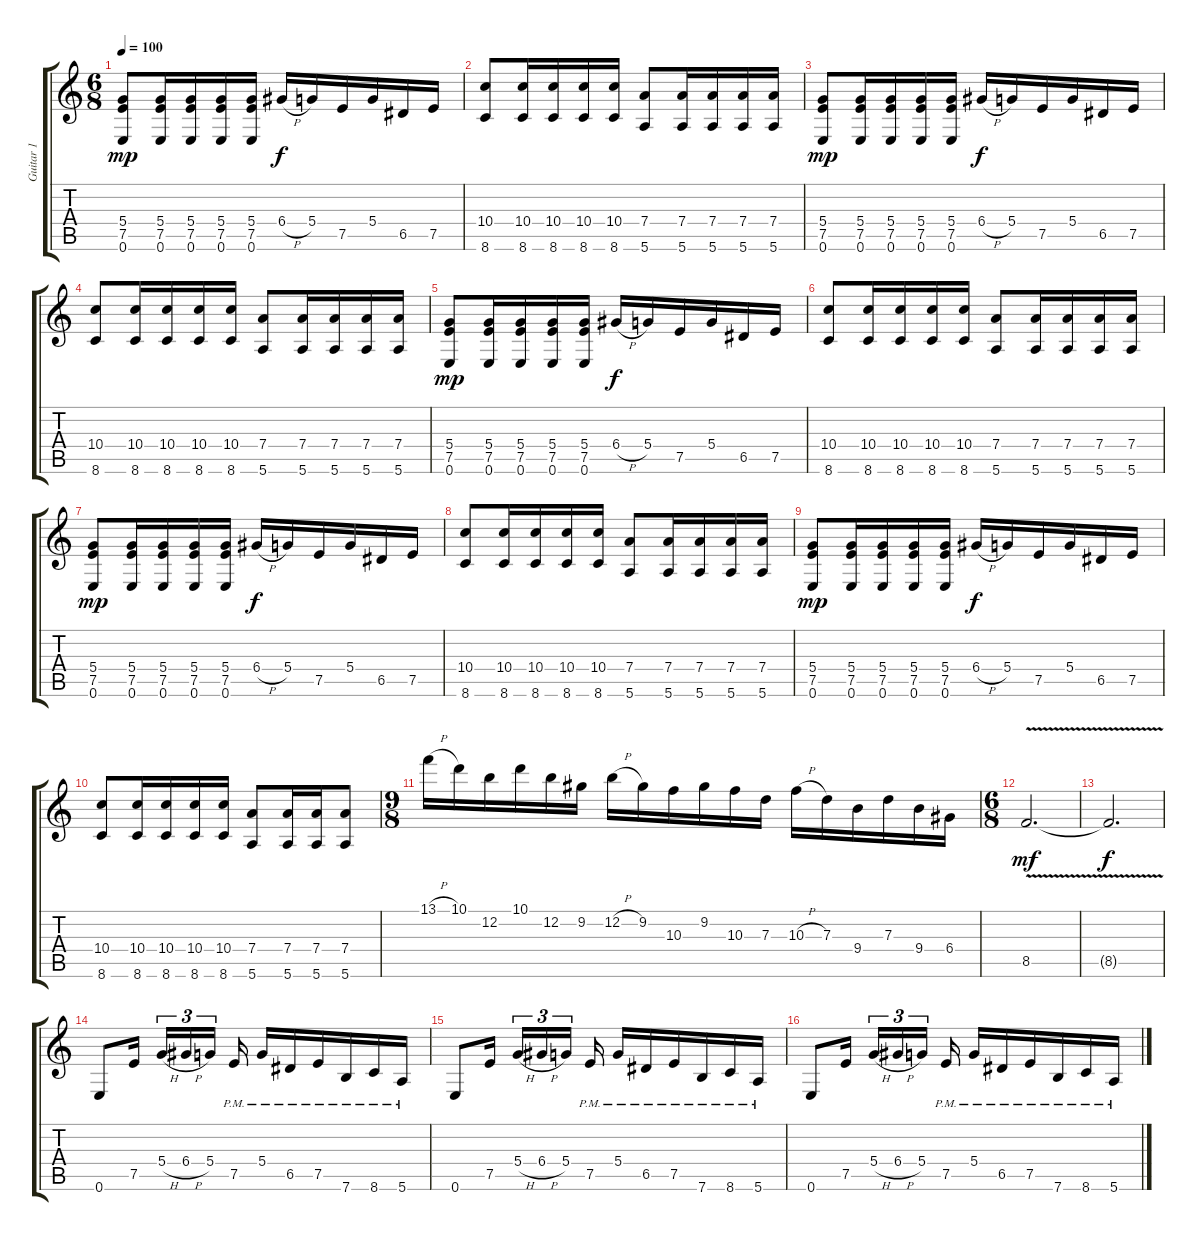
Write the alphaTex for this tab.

\track ("Guitar 1" "Guitar 1") {instrument distortionguitar}
\staff {score tabs}
\tuning (E4 B3 G3 D3 A2 E2) {hide}
\ts (6 8)
\tempo 100
\clef g2
\ks c
(5.4 7.5 0.6).8{dy mp} (5.4 7.5 0.6).16 (5.4 7.5 0.6).16 (5.4 7.5 0.6).16 (5.4 7.5 0.6).16 6.4{h}.16{dy f} 5.4.16 7.5.16 5.4.16 6.5.16 7.5.16 |
(10.4 8.6).8 (10.4 8.6).16 (10.4 8.6).16 (10.4 8.6).16 (10.4 8.6).16 (7.4 5.6).8 (7.4 5.6).16 (7.4 5.6).16 (7.4 5.6).16 (7.4 5.6).16 |
(5.4 7.5 0.6).8{dy mp} (5.4 7.5 0.6).16 (5.4 7.5 0.6).16 (5.4 7.5 0.6).16 (5.4 7.5 0.6).16 6.4{h}.16{dy f} 5.4.16 7.5.16 5.4.16 6.5.16 7.5.16 |
(10.4 8.6).8 (10.4 8.6).16 (10.4 8.6).16 (10.4 8.6).16 (10.4 8.6).16 (7.4 5.6).8 (7.4 5.6).16 (7.4 5.6).16 (7.4 5.6).16 (7.4 5.6).16 |
(5.4 7.5 0.6).8{dy mp} (5.4 7.5 0.6).16 (5.4 7.5 0.6).16 (5.4 7.5 0.6).16 (5.4 7.5 0.6).16 6.4{h}.16{dy f} 5.4.16 7.5.16 5.4.16 6.5.16 7.5.16 |
(10.4 8.6).8 (10.4 8.6).16 (10.4 8.6).16 (10.4 8.6).16 (10.4 8.6).16 (7.4 5.6).8 (7.4 5.6).16 (7.4 5.6).16 (7.4 5.6).16 (7.4 5.6).16 |
(5.4 7.5 0.6).8{dy mp} (5.4 7.5 0.6).16 (5.4 7.5 0.6).16 (5.4 7.5 0.6).16 (5.4 7.5 0.6).16 6.4{h}.16{dy f} 5.4.16 7.5.16 5.4.16 6.5.16 7.5.16 |
(10.4 8.6).8 (10.4 8.6).16 (10.4 8.6).16 (10.4 8.6).16 (10.4 8.6).16 (7.4 5.6).8 (7.4 5.6).16 (7.4 5.6).16 (7.4 5.6).16 (7.4 5.6).16 |
(5.4 7.5 0.6).8{dy mp} (5.4 7.5 0.6).16 (5.4 7.5 0.6).16 (5.4 7.5 0.6).16 (5.4 7.5 0.6).16 6.4{h}.16{dy f} 5.4.16 7.5.16 5.4.16 6.5.16 7.5.16 |
(10.4 8.6).8 (10.4 8.6).16 (10.4 8.6).16 (10.4 8.6).16 (10.4 8.6).16 (7.4 5.6).8 (7.4 5.6).16 (7.4 5.6).16 (7.4 5.6).8 |
\ts (9 8)
13.1{h}.16{volume 12} 10.1.16 12.2.16 10.1.16 12.2.16 9.2.16 12.2{h}.16 9.2.16 10.3.16 9.2.16 10.3.16 7.3.16 10.3{h}.16 7.3.16 9.4.16 7.3.16 9.4.16 6.4.16 |
\ts (6 8)
8.5{v}.2{d dy mf} |
8.5{t}.2{d dy f} |
0.6.8 7.5.16{beam splitsecondary} 5.4{h}.16{tu (3 2)} 6.4{h}.16{tu (3 2)} 5.4.16{tu (3 2) beam splitsecondary} 7.5{pm}.16 5.4{pm}.16 6.5{pm}.16 7.5{pm}.16 7.6{pm}.16 8.6{pm}.16 5.6{pm}.16 |
0.6.8 7.5.16{beam splitsecondary} 5.4{h}.16{tu (3 2)} 6.4{h}.16{tu (3 2)} 5.4.16{tu (3 2) beam splitsecondary} 7.5{pm}.16 5.4{pm}.16 6.5{pm}.16 7.5{pm}.16 7.6{pm}.16 8.6{pm}.16 5.6{pm}.16 |
0.6.8 7.5.16{beam splitsecondary} 5.4{h}.16{tu (3 2)} 6.4{h}.16{tu (3 2)} 5.4.16{tu (3 2) beam splitsecondary} 7.5{pm}.16 5.4{pm}.16 6.5{pm}.16 7.5{pm}.16 7.6{pm}.16 8.6{pm}.16 5.6{pm}.16
